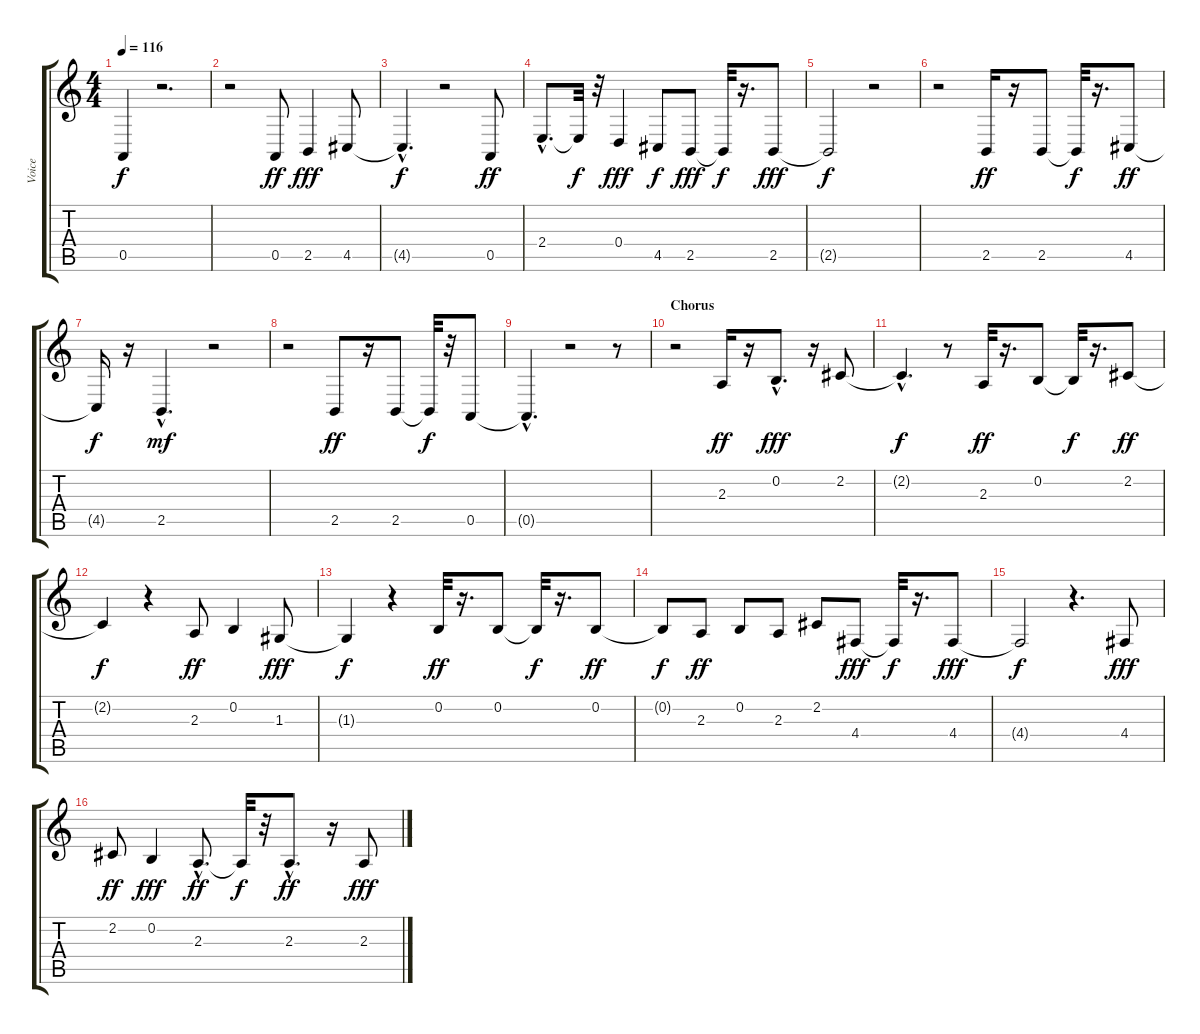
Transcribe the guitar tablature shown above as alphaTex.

\track ("Voice" "Voice") {instrument flute}
\staff {score tabs}
\tuning (E4 B3 G3 D3 A2 E2) {hide}
\ts (4 4)
\tempo 116
\clef g2
\ks c
0.5{t}.4{dy f} r.2{d} |
r.2 0.5.8{dy ff} 2.5.4{dy fff} 4.5.8 |
4.5{hac t}.4{d dy f} r.2 0.5.8{dy ff} |
2.4{hac}.8{d} 2.4{t}.32{dy f} r.32 0.4.4{dy fff} 4.5.8{dy f} 2.5.8{dy fff} 2.5{t}.32{dy f} r.16{d} 2.5.8{dy fff} |
2.5{t}.2{dy f} r.2 |
r.2 2.5.16{dy ff} r.16 2.5.8 2.5{t}.32{dy f} r.16{d} 4.5.8{dy ff} |
4.5{t}.16{dy f} r.16 2.5{hac}.4{d dy mf} r.2 |
r.2 2.5.8{dy ff} r.16 2.5.8 2.5{t}.32{dy f} r.32 0.5.8 |
0.5{hac t}.4{d} r.2 r.8 |
\section ("" "Chorus")
r.2 2.3.16{dy ff} r.16 0.2{hac}.8{d dy fff} r.16 2.2.8 |
2.2{hac t}.4{d dy f} r.8 2.3.32{dy ff} r.16{d} 0.2.8 0.2{t}.32{dy f} r.16{d} 2.2.8{dy ff} |
2.2{t}.4{dy f} r.4 2.3.8{dy ff} 0.2.4 1.3.8{dy fff} |
1.3{t}.4{dy f} r.4 0.2.32{dy ff} r.16{d} 0.2.8 0.2{t}.32{dy f} r.16{d} 0.2.8{dy ff} |
0.2{t}.8{dy f} 2.3.8{dy ff} 0.2.8 2.3.8 2.2.8 4.4.8{dy fff} 4.4{t}.32{dy f} r.16{d} 4.4.8{dy fff} |
4.4{t}.2{dy f} r.4{d} 4.4.8{dy fff} |
2.2.8{dy ff} 0.2.4{dy fff} 2.3{hac}.8{d dy ff} 2.3{t}.32{dy f} r.32 2.3{hac}.8{d dy ff} r.16 2.3.8{dy fff}
